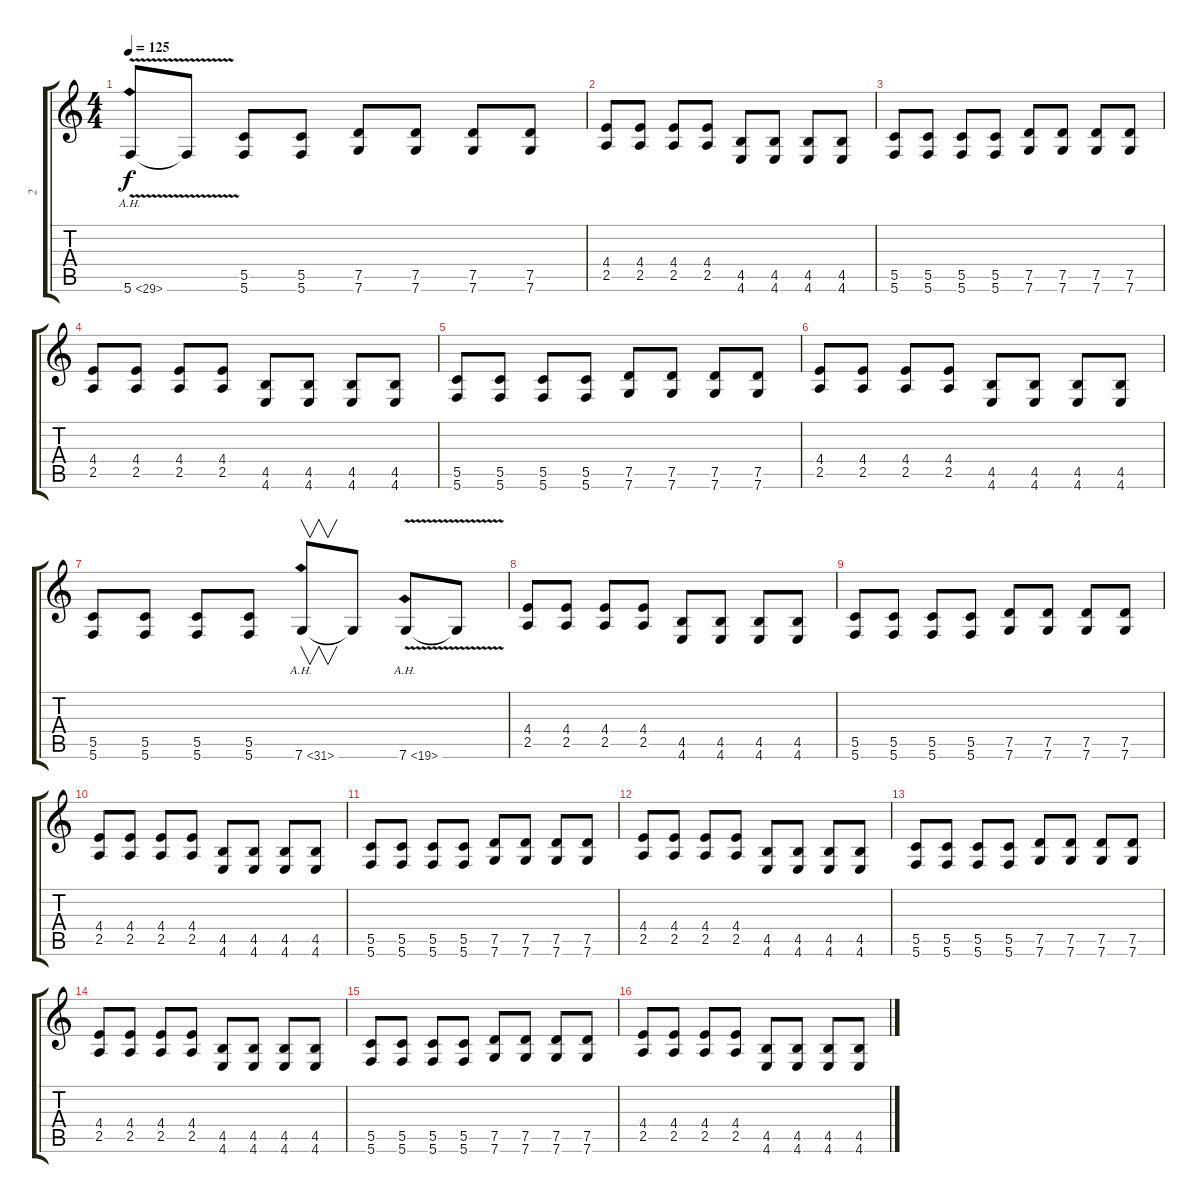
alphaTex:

\track ("2" "2") {instrument distortionguitar}
\staff {score tabs}
\tuning (D4 A3 F3 C3 G2 C2) {hide}
\ts (4 4)
\tempo 125
\clef g2
\ks c
5.6{ah 24 v}.8{dy f} 5.6{t}.8 (5.5 5.6).8 (5.5 5.6).8 (7.5 7.6).8 (7.5 7.6).8 (7.5 7.6).8 (7.5 7.6).8 |
(4.4 2.5).8 (4.4 2.5).8 (4.4 2.5).8 (4.4 2.5).8 (4.5 4.6).8 (4.5 4.6).8 (4.5 4.6).8 (4.5 4.6).8 |
(5.5 5.6).8 (5.5 5.6).8 (5.5 5.6).8 (5.5 5.6).8 (7.5 7.6).8 (7.5 7.6).8 (7.5 7.6).8 (7.5 7.6).8 |
(4.4 2.5).8 (4.4 2.5).8 (4.4 2.5).8 (4.4 2.5).8 (4.5 4.6).8 (4.5 4.6).8 (4.5 4.6).8 (4.5 4.6).8 |
(5.5 5.6).8 (5.5 5.6).8 (5.5 5.6).8 (5.5 5.6).8 (7.5 7.6).8 (7.5 7.6).8 (7.5 7.6).8 (7.5 7.6).8 |
(4.4 2.5).8 (4.4 2.5).8 (4.4 2.5).8 (4.4 2.5).8 (4.5 4.6).8 (4.5 4.6).8 (4.5 4.6).8 (4.5 4.6).8 |
(5.5 5.6).8 (5.5 5.6).8 (5.5 5.6).8 (5.5 5.6).8 7.6{ah 24}.8{v} 7.6{t}.8 7.6{ah 12 v}.8 7.6{t}.8 |
(4.4 2.5).8 (4.4 2.5).8 (4.4 2.5).8 (4.4 2.5).8 (4.5 4.6).8 (4.5 4.6).8 (4.5 4.6).8 (4.5 4.6).8 |
(5.5 5.6).8 (5.5 5.6).8 (5.5 5.6).8 (5.5 5.6).8 (7.5 7.6).8 (7.5 7.6).8 (7.5 7.6).8 (7.5 7.6).8 |
(4.4 2.5).8 (4.4 2.5).8 (4.4 2.5).8 (4.4 2.5).8 (4.5 4.6).8 (4.5 4.6).8 (4.5 4.6).8 (4.5 4.6).8 |
(5.5 5.6).8 (5.5 5.6).8 (5.5 5.6).8 (5.5 5.6).8 (7.5 7.6).8 (7.5 7.6).8 (7.5 7.6).8 (7.5 7.6).8 |
(4.4 2.5).8 (4.4 2.5).8 (4.4 2.5).8 (4.4 2.5).8 (4.5 4.6).8 (4.5 4.6).8 (4.5 4.6).8 (4.5 4.6).8 |
(5.5 5.6).8 (5.5 5.6).8 (5.5 5.6).8 (5.5 5.6).8 (7.5 7.6).8 (7.5 7.6).8 (7.5 7.6).8 (7.5 7.6).8 |
(4.4 2.5).8 (4.4 2.5).8 (4.4 2.5).8 (4.4 2.5).8 (4.5 4.6).8 (4.5 4.6).8 (4.5 4.6).8 (4.5 4.6).8 |
(5.5 5.6).8 (5.5 5.6).8 (5.5 5.6).8 (5.5 5.6).8 (7.5 7.6).8 (7.5 7.6).8 (7.5 7.6).8 (7.5 7.6).8 |
(4.4 2.5).8 (4.4 2.5).8 (4.4 2.5).8 (4.4 2.5).8 (4.5 4.6).8 (4.5 4.6).8 (4.5 4.6).8 (4.5 4.6).8
